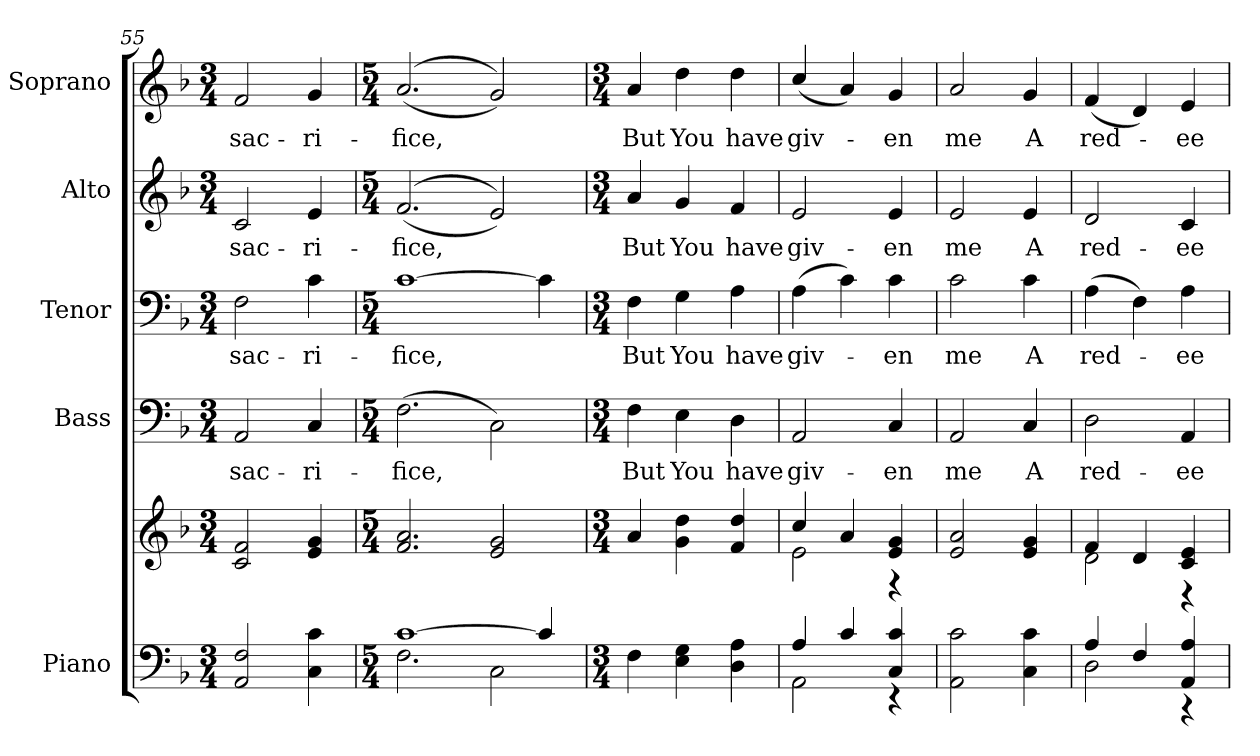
**kern	**kern	**kern	**text	**kern	**text	**kern	**text	**kern	**text
*part5	*part5	*part4	*part4	*part3	*part3	*part2	*part2	*part1	*part1
*staff6	*staff5	*staff4	*staff4	*staff3	*staff3	*staff2	*staff2	*staff1	*staff1
*I"Piano	*	*I"Bass	*	*I"Tenor	*	*I"Alto	*	*I"Soprano	*
*I'Pno.	*	*I'B.	*	*I'T.	*	*I'A.	*	*I'S.	*
!!LO:PB:g=z
*clefF4	*clefG2	*clefF4	*	*clefF4	*	*clefG2	*	*clefG2	*
*k[b-]	*k[b-]	*k[b-]	*	*k[b-]	*	*k[b-]	*	*k[b-]	*
*d:	*d:	*d:	*	*d:	*	*d:	*	*d:	*
*M3/4	*M3/4	*M3/4	*	*M3/4	*	*M3/4	*	*M3/4	*
=55	=55	=55	=55	=55	=55	=55	=55	=55	=55
!	!	!	!LO:LY:b:color=#000000	!	!	!	!	!	!
!	!	!	!	!	!LO:LY:b:color=#000000	!	!	!	!
!	!	!	!	!	!	!	!LO:LY:b:color=#000000	!	!
!	!	!	!	!	!	!	!	!	!LO:LY:b:color=#000000
2AAi/ 2Fi	2ci/ 2fi	2AAi/	sac-	2Fi\	sac-	2ci/	sac-	2fi/	sac-
!	!	!	!LO:LY:b:color=#000000	!	!	!	!	!	!
!	!	!	!	!	!LO:LY:b:color=#000000	!	!	!	!
!	!	!	!	!	!	!	!LO:LY:b:color=#000000	!	!
!	!	!	!	!	!	!	!	!	!LO:LY:b:color=#000000
4Ci\ 4ci	4ei/ 4gi	4Ci/	-ri-	4ci\	-ri-	4ei/	-ri-	4gi/	-ri-
=56	=56	=56	=56	=56	=56	=56	=56	=56	=56
*M5/4	*M5/4	*M5/4	*	*M5/4	*	*M5/4	*	*M5/4	*
*^	*	*	*	*	*	*	*	*	*
!	!	!	!	!LO:LY:b:color=#000000	!	!	!	!	!	!
!	!	!	!	!	!	!LO:LY:b:color=#000000	!	!	!	!
!	!	!	!	!	!	!	!	!LO:LY:b:color=#000000	!	!
!	!	!	!	!	!	!	!	!	!	!LO:LY:b:color=#000000
[>1ci	2.Fi\	2.fi/ 2.ai	(2.Fi\	-fice,	[>1ci	-fice,	((2.fi/	-fice,	((2.ai/	-fice,
.	2Ci\	2ei/ 2gi	2Ci\)	.	.	.	2ei/))	.	2gi/))	.
4ci/]	.	.	.	.	4ci\]	.	.	.	.	.
*v	*v	*	*	*	*	*	*	*	*	*
=57	=57	=57	=57	=57	=57	=57	=57	=57	=57
*M3/4	*M3/4	*M3/4	*	*M3/4	*	*M3/4	*	*M3/4	*
!	!	!	!LO:LY:b:color=#000000	!	!	!	!	!	!
!	!	!	!	!	!LO:LY:b:color=#000000	!	!	!	!
!	!	!	!	!	!	!	!LO:LY:b:color=#000000	!	!
!	!	!	!	!	!	!	!	!	!LO:LY:b:color=#000000
4Fi\	4ai/	4Fi\	But	4Fi\	But	4ai/	But	4ai/	But
!	!	!	!LO:LY:b:color=#000000	!	!	!	!	!	!
!	!	!	!	!	!LO:LY:b:color=#000000	!	!	!	!
!	!	!	!	!	!	!	!LO:LY:b:color=#000000	!	!
!	!	!	!	!	!	!	!	!	!LO:LY:b:color=#000000
4Ei\ 4Gi	4gi\ 4ddi	4Ei\	You	4Gi\	You	4gi/	You	4ddi\	You
!	!	!	!LO:LY:b:color=#000000	!	!	!	!	!	!
!	!	!	!	!	!LO:LY:b:color=#000000	!	!	!	!
!	!	!	!	!	!	!	!LO:LY:b:color=#000000	!	!
!	!	!	!	!	!	!	!	!	!LO:LY:b:color=#000000
4Di\ 4Ai	4fi/ 4ddi	4Di\	have	4Ai\	have	4fi/	have	4ddi\	have
=58	=58	=58	=58	=58	=58	=58	=58	=58	=58
*^	*^	*	*	*	*	*	*	*	*
!	!	!	!	!	!LO:LY:b:color=#000000	!	!	!	!	!	!
!	!	!	!	!	!	!	!LO:LY:b:color=#000000	!	!	!	!
!	!	!	!	!	!	!	!	!	!LO:LY:b:color=#000000	!	!
!	!	!	!	!	!	!	!	!	!	!	!LO:LY:b:color=#000000
4Ai/	2AAi\	4cci/	2ei\	2AAi/	giv-	(4Ai\	giv-	2ei/	giv-	(4cci/	giv-
4ci/	.	4ai/	.	.	.	4ci\)	.	.	.	4ai/)	.
!	!	!	!	!	!LO:LY:b:color=#000000	!	!	!	!	!	!
!	!	!	!	!	!	!	!LO:LY:b:color=#000000	!	!	!	!
!	!	!	!	!	!	!	!	!	!LO:LY:b:color=#000000	!	!
!	!	!	!	!	!	!	!	!	!	!	!LO:LY:b:color=#000000
4Ci/ 4ci	4r	4ei/ 4gi	4r	4Ci/	-en	4ci\	-en	4ei/	-en	4gi/	-en
*v	*v	*	*	*	*	*	*	*	*	*	*
*	*v	*v	*	*	*	*	*	*	*	*
=59	=59	=59	=59	=59	=59	=59	=59	=59	=59
*^	*^	*	*	*	*	*	*	*	*
!	!	!	!	!	!LO:LY:b:color=#000000	!	!	!	!	!	!
*v	*v	*	*	*	*	*	*	*	*	*	*
*	*v	*v	*	*	*	*	*	*	*	*
*^	*^	*	*	*	*	*	*	*	*
!	!	!	!	!	!	!	!LO:LY:b:color=#000000	!	!	!	!
*v	*v	*	*	*	*	*	*	*	*	*	*
*	*v	*v	*	*	*	*	*	*	*	*
*^	*^	*	*	*	*	*	*	*	*
!	!	!	!	!	!	!	!	!	!LO:LY:b:color=#000000	!	!
*v	*v	*	*	*	*	*	*	*	*	*	*
*	*v	*v	*	*	*	*	*	*	*	*
*^	*^	*	*	*	*	*	*	*	*
!	!	!	!	!	!	!	!	!	!	!	!LO:LY:b:color=#000000
*v	*v	*	*	*	*	*	*	*	*	*	*
*	*v	*v	*	*	*	*	*	*	*	*
2AAi\ 2ci	2ei/ 2ai	2AAi/	me	2ci\	me	2ei/	me	2ai/	me
!	!	!	!LO:LY:b:color=#000000	!	!	!	!	!	!
!	!	!	!	!	!LO:LY:b:color=#000000	!	!	!	!
!	!	!	!	!	!	!	!LO:LY:b:color=#000000	!	!
!	!	!	!	!	!	!	!	!	!LO:LY:b:color=#000000
4Ci\ 4ci	4ei/ 4gi	4Ci/	A	4ci\	A	4ei/	A	4gi/	A
=60	=60	=60	=60	=60	=60	=60	=60	=60	=60
*^	*^	*	*	*	*	*	*	*	*
!	!	!	!	!	!LO:LY:b:color=#000000	!	!	!	!	!	!
!	!	!	!	!	!	!	!LO:LY:b:color=#000000	!	!	!	!
!	!	!	!	!	!	!	!	!	!LO:LY:b:color=#000000	!	!
!	!	!	!	!	!	!	!	!	!	!	!LO:LY:b:color=#000000
4Ai/	2Di\	4fi/	2di\	2Di\	red-	(4Ai\	red-	2di/	red-	(4fi/	red-
4Fi/	.	4di/	.	.	.	4Fi\)	.	.	.	4di/)	.
!	!	!	!	!	!LO:LY:b:color=#000000	!	!	!	!	!	!
!	!	!	!	!	!	!	!LO:LY:b:color=#000000	!	!	!	!
!	!	!	!	!	!	!	!	!	!LO:LY:b:color=#000000	!	!
!	!	!	!	!	!	!	!	!	!	!	!LO:LY:b:color=#000000
4AAi/ 4Ai	4r	4ci/ 4ei	4r	4AAi/	-ee	4Ai\	-ee	4ci/	-ee	4ei/	-ee
*v	*v	*	*	*	*	*	*	*	*	*	*
*	*v	*v	*	*	*	*	*	*	*	*
=	=	=	=	=	=	=	=	=	=
*-	*-	*-	*-	*-	*-	*-	*-	*-	*-
